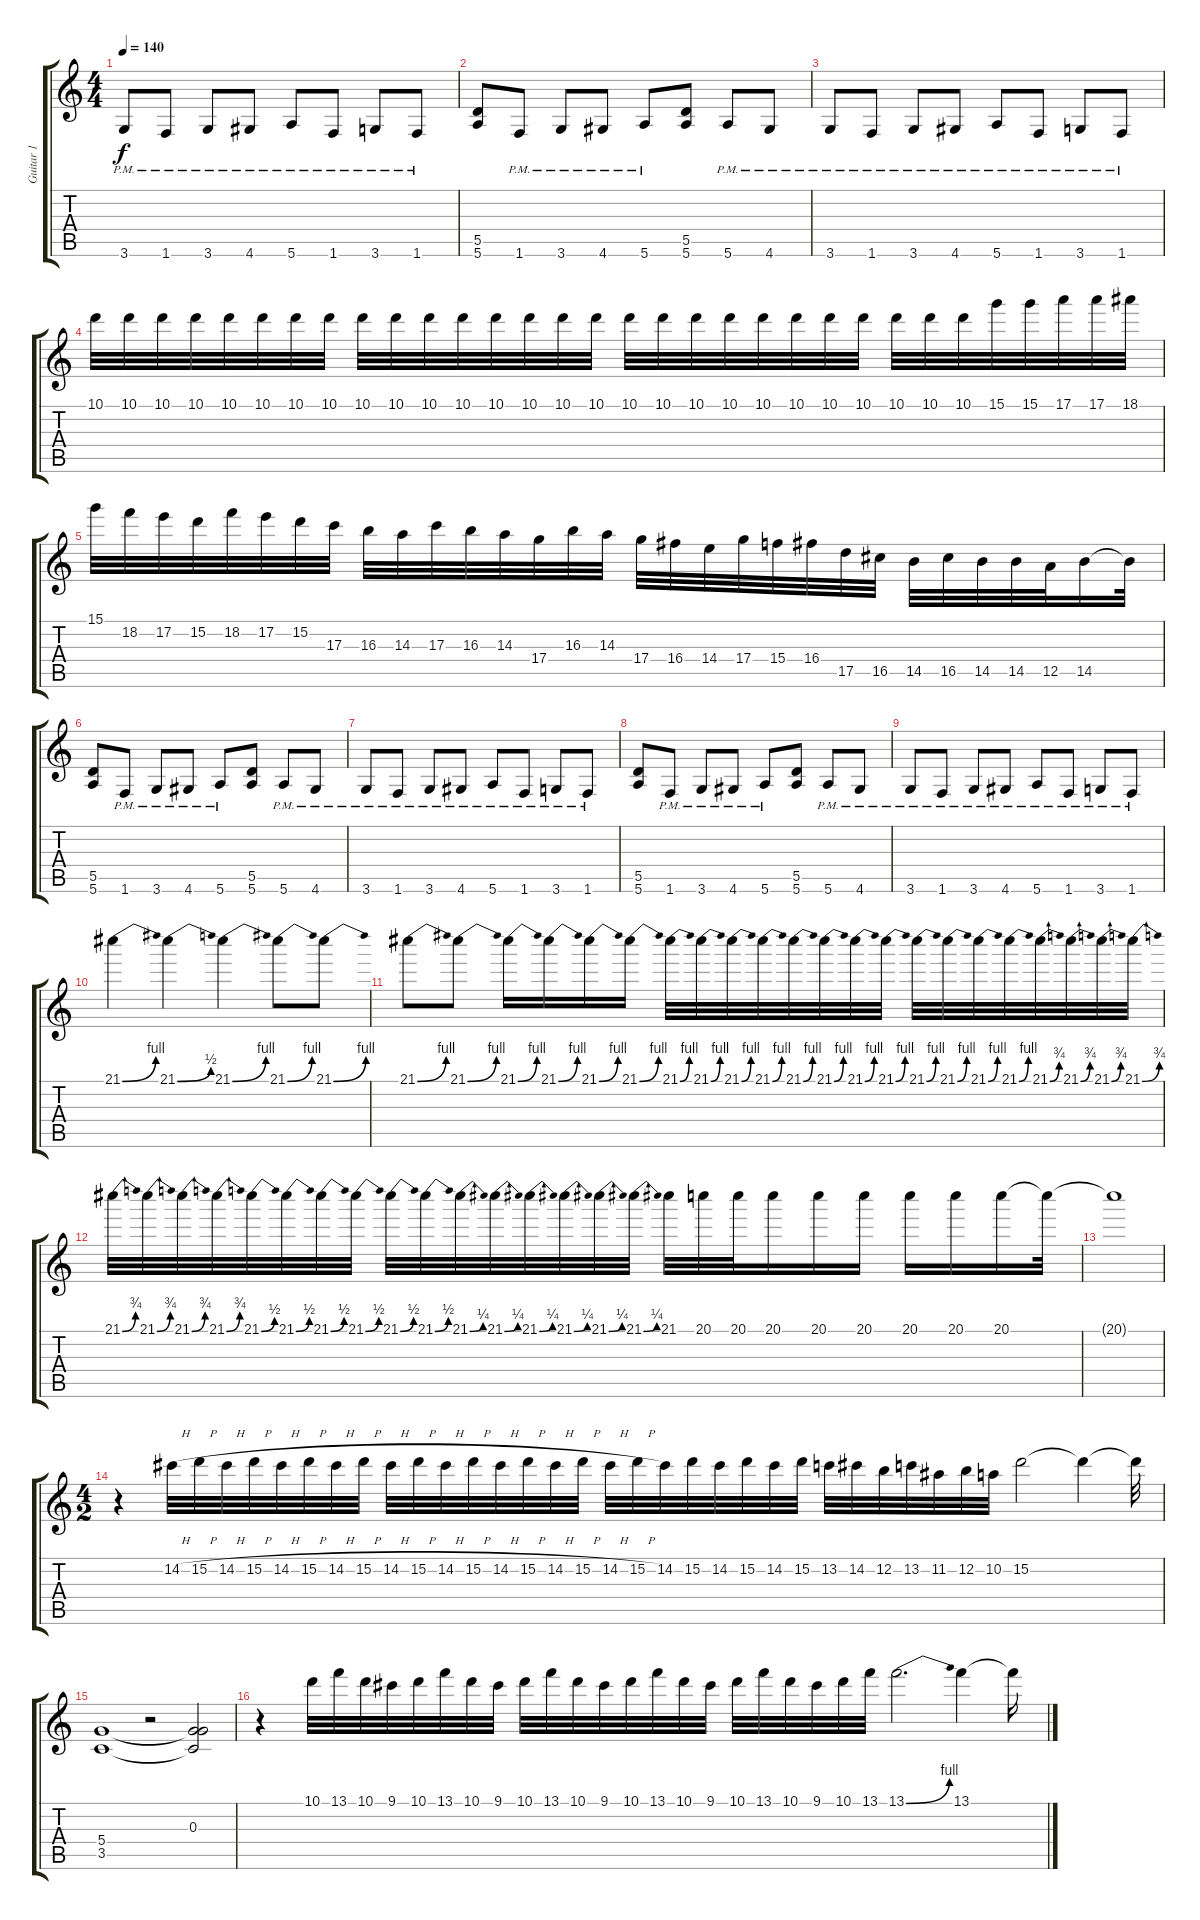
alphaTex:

\track ("Guitar 1" "Guitar 1") {instrument distortionguitar}
\staff {score tabs}
\tuning (E4 B3 G3 D3 A2 E2) {hide}
\ts (4 4)
\tempo 140
\clef g2
\ks c
3.6{pm}.8{dy f} 1.6{pm}.8 3.6{pm}.8 4.6{pm}.8 5.6{pm}.8 1.6{pm}.8 3.6{pm}.8 1.6{pm}.8 |
(5.5 5.6).8 1.6{pm}.8 3.6{pm}.8 4.6{pm}.8 5.6{pm}.8 (5.5 5.6).8 5.6{pm}.8 4.6{pm}.8 |
3.6{pm}.8 1.6{pm}.8 3.6{pm}.8 4.6{pm}.8 5.6{pm}.8 1.6{pm}.8 3.6{pm}.8 1.6{pm}.8 |
10.1.32 10.1.32 10.1.32 10.1.32 10.1.32 10.1.32 10.1.32 10.1.32 10.1.32 10.1.32 10.1.32 10.1.32 10.1.32 10.1.32 10.1.32 10.1.32 10.1.32 10.1.32 10.1.32 10.1.32 10.1.32 10.1.32 10.1.32 10.1.32 10.1.32 10.1.32 10.1.32 15.1.32 15.1.32 17.1.32 17.1.32 18.1.32 |
15.1.32 18.2.32 17.2.32 15.2.32 18.2.32 17.2.32 15.2.32 17.3.32 16.3.32 14.3.32 17.3.32 16.3.32 14.3.32 17.4.32 16.3.32 14.3.32 17.4.32 16.4.32 14.4.32 17.4.32 15.4.32 16.4.32 17.5.32 16.5.32 14.5.32 16.5.32 14.5.32 14.5.32 12.5.32 14.5.16 14.5{t}.32 |
(5.5 5.6).8 1.6{pm}.8 3.6{pm}.8 4.6{pm}.8 5.6{pm}.8 (5.5 5.6).8 5.6{pm}.8 4.6{pm}.8 |
3.6{pm}.8 1.6{pm}.8 3.6{pm}.8 4.6{pm}.8 5.6{pm}.8 1.6{pm}.8 3.6{pm}.8 1.6{pm}.8 |
(5.5 5.6).8 1.6{pm}.8 3.6{pm}.8 4.6{pm}.8 5.6{pm}.8 (5.5 5.6).8 5.6{pm}.8 4.6{pm}.8 |
3.6{pm}.8 1.6{pm}.8 3.6{pm}.8 4.6{pm}.8 5.6{pm}.8 1.6{pm}.8 3.6{pm}.8 1.6{pm}.8 |
21.1{be (bend 0 0 60 4)}.4 21.1{be (bend 0 0 60 2)}.4 21.1{be (bend 0 0 60 4)}.4 21.1{be (bend 0 0 60 4)}.8 21.1{be (bend 0 0 60 4)}.8 |
21.1{be (bend 0 0 60 4)}.8 21.1{be (bend 0 0 60 4)}.8 21.1{be (bend 0 0 60 4)}.16 21.1{be (bend 0 0 60 4)}.16 21.1{be (bend 0 0 60 4)}.16 21.1{be (bend 0 0 60 4)}.16 21.1{be (bend 0 0 60 4)}.32 21.1{be (bend 0 0 60 4)}.32 21.1{be (bend 0 0 60 4)}.32 21.1{be (bend 0 0 60 4)}.32 21.1{be (bend 0 0 60 4)}.32 21.1{be (bend 0 0 60 4)}.32 21.1{be (bend 0 0 60 4)}.32 21.1{be (bend 0 0 60 4)}.32 21.1{be (bend 0 0 60 4)}.32 21.1{be (bend 0 0 60 4)}.32 21.1{be (bend 0 0 60 4)}.32 21.1{be (bend 0 0 60 4)}.32 21.1{be (bend 0 0 60 3)}.32 21.1{be (bend 0 0 60 3)}.32 21.1{be (bend 0 0 60 3)}.32 21.1{be (bend 0 0 60 3)}.32 |
21.1{be (bend 0 0 60 3)}.32 21.1{be (bend 0 0 60 3)}.32 21.1{be (bend 0 0 60 3)}.32 21.1{be (bend 0 0 60 3)}.32 21.1{be (bend 0 0 60 2)}.32 21.1{be (bend 0 0 60 2)}.32 21.1{be (bend 0 0 60 2)}.32 21.1{be (bend 0 0 60 2)}.32 21.1{be (bend 0 0 60 2)}.32 21.1{be (bend 0 0 60 2)}.32 21.1{be (bend 0 0 60 1)}.32 21.1{be (bend 0 0 60 1)}.32 21.1{be (bend 0 0 60 1)}.32 21.1{be (bend 0 0 60 1)}.32 21.1{be (bend 0 0 60 1)}.32 21.1{be (bend 0 0 60 1)}.32 21.1.32 20.1.32 20.1.32 20.1.16 20.1.16 20.1.16 20.1.16 20.1.16 20.1.16 20.1{t}.32 |
20.1{t}.1 |
\ts (4 2)
r.4 14.2{h}.32 15.2{h}.32 14.2{h}.32 15.2{h}.32 14.2{h}.32 15.2{h}.32 14.2{h}.32 15.2{h}.32 14.2{h}.32 15.2{h}.32 14.2{h}.32 15.2{h}.32 14.2{h}.32 15.2{h}.32 14.2{h}.32 15.2{h}.32 14.2{h}.32 15.2{h}.32 14.2.32 15.2.32 14.2.32 15.2.32 14.2.32 15.2.32 13.2.32 14.2.32 12.2.32 13.2.32 11.2.32 12.2.32 10.2.32 15.2.2 15.2{t}.4 15.2{t}.32 |
(5.4 3.5).1 r.2 (0.3 5.4{t} 3.5{t}).2 |
r.4 10.1.32 13.1.32 10.1.32 9.1.32 10.1.32 13.1.32 10.1.32 9.1.32 10.1.32 13.1.32 10.1.32 9.1.32 10.1.32 13.1.32 10.1.32 9.1.32 10.1.32 13.1.32 10.1.32 9.1.32 10.1.32 13.1.32 13.1{be (bend 0 0 60 4)}.2{d} 13.1.4 13.1{t}.16
